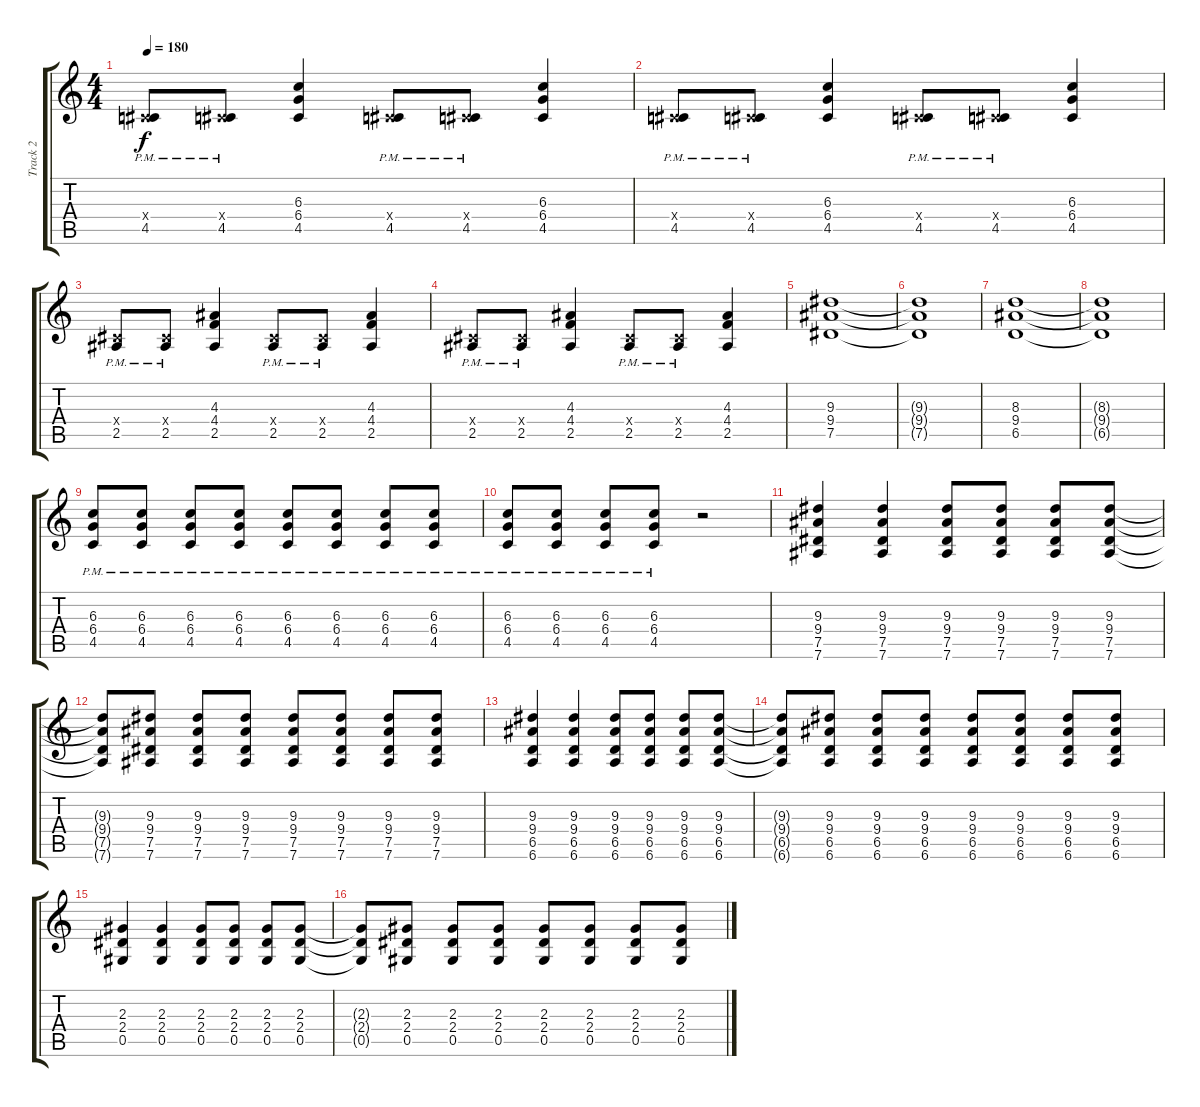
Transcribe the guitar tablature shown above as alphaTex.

\track ("Track 2" "Track 2") {instrument distortionguitar}
\staff {score tabs}
\tuning (Eb4 Bb3 Gb3 Db3 Ab2 Eb2) {hide}
\ts (4 4)
\tempo 180
\clef g2
\ks c
(0.4{x} 4.5{pm}).8{dy f} (0.4{x} 4.5{pm}).8 (6.3 6.4 4.5).4 (0.4{x} 4.5{pm}).8 (0.4{x} 4.5{pm}).8 (6.3 6.4 4.5).4 |
(0.4{x} 4.5{pm}).8 (0.4{x} 4.5{pm}).8 (6.3 6.4 4.5).4 (0.4{x} 4.5{pm}).8 (0.4{x} 4.5{pm}).8 (6.3 6.4 4.5).4 |
(0.4{x} 2.5{pm}).8 (0.4{x} 2.5{pm}).8 (4.3 4.4 2.5).4 (0.4{x} 2.5{pm}).8 (0.4{x} 2.5{pm}).8 (4.3 4.4 2.5).4 |
(0.4{x} 2.5{pm}).8 (0.4{x} 2.5{pm}).8 (4.3 4.4 2.5).4 (0.4{x} 2.5{pm}).8 (0.4{x} 2.5{pm}).8 (4.3 4.4 2.5).4 |
(9.3 9.4 7.5).1 |
(9.3{t} 9.4{t} 7.5{t}).1 |
(8.3 9.4 6.5).1 |
(8.3{t} 9.4{t} 6.5{t}).1 |
(6.3{pm} 6.4{pm} 4.5{pm}).8 (6.3{pm} 6.4{pm} 4.5{pm}).8 (6.3{pm} 6.4{pm} 4.5{pm}).8 (6.3{pm} 6.4{pm} 4.5{pm}).8 (6.3{pm} 6.4{pm} 4.5{pm}).8 (6.3{pm} 6.4{pm} 4.5{pm}).8 (6.3{pm} 6.4{pm} 4.5{pm}).8 (6.3{pm} 6.4{pm} 4.5{pm}).8 |
(6.3{pm} 6.4{pm} 4.5{pm}).8 (6.3{pm} 6.4{pm} 4.5{pm}).8 (6.3{pm} 6.4{pm} 4.5{pm}).8 (6.3{pm} 6.4{pm} 4.5{pm}).8 r.2 |
(9.3 9.4 7.5 7.6).4 (9.3 9.4 7.5 7.6).4 (9.3 9.4 7.5 7.6).8 (9.3 9.4 7.5 7.6).8 (9.3 9.4 7.5 7.6).8 (9.3 9.4 7.5 7.6).8 |
(9.3{t} 9.4{t} 7.5{t} 7.6{t}).8 (9.3 9.4 7.5 7.6).8 (9.3 9.4 7.5 7.6).8 (9.3 9.4 7.5 7.6).8 (9.3 9.4 7.5 7.6).8 (9.3 9.4 7.5 7.6).8 (9.3 9.4 7.5 7.6).8 (9.3 9.4 7.5 7.6).8 |
(9.3 9.4 6.5 6.6).4 (9.3 9.4 6.5 6.6).4 (9.3 9.4 6.5 6.6).8 (9.3 9.4 6.5 6.6).8 (9.3 9.4 6.5 6.6).8 (9.3 9.4 6.5 6.6).8 |
(9.3{t} 9.4{t} 6.5{t} 6.6{t}).8 (9.3 9.4 6.5 6.6).8 (9.3 9.4 6.5 6.6).8 (9.3 9.4 6.5 6.6).8 (9.3 9.4 6.5 6.6).8 (9.3 9.4 6.5 6.6).8 (9.3 9.4 6.5 6.6).8 (9.3 9.4 6.5 6.6).8 |
(2.3 2.4 0.5).4 (2.3 2.4 0.5).4 (2.3 2.4 0.5).8 (2.3 2.4 0.5).8 (2.3 2.4 0.5).8 (2.3 2.4 0.5).8 |
(2.3{t} 2.4{t} 0.5{t}).8 (2.3 2.4 0.5).8 (2.3 2.4 0.5).8 (2.3 2.4 0.5).8 (2.3 2.4 0.5).8 (2.3 2.4 0.5).8 (2.3 2.4 0.5).8 (2.3 2.4 0.5).8
